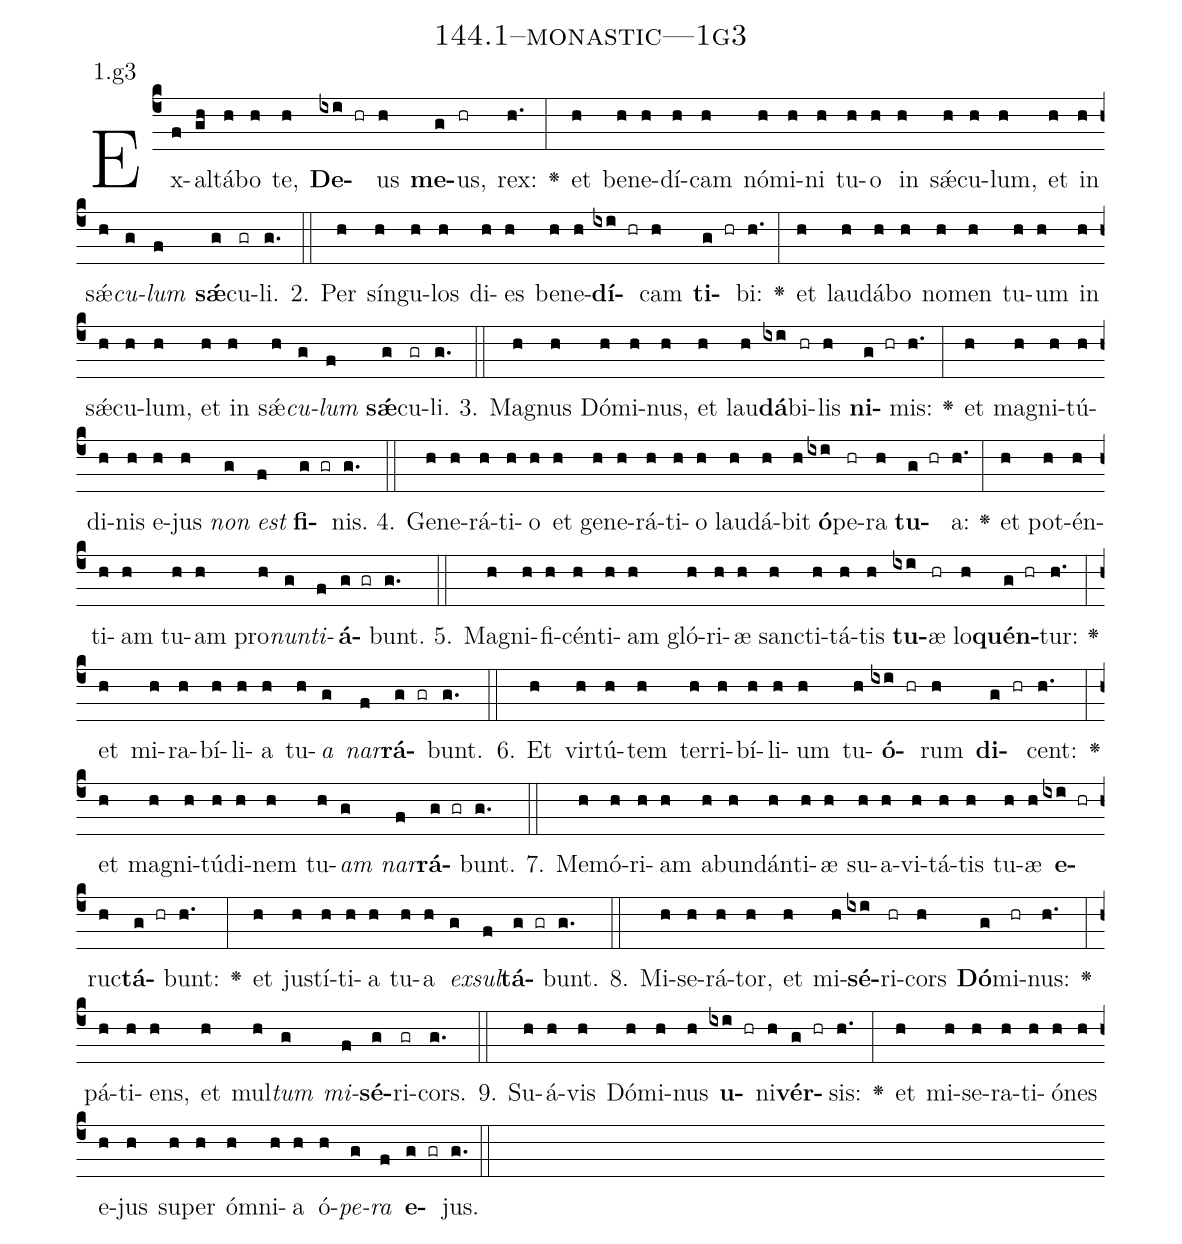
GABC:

name: 144.1--monastic---1g3;
annotation: 1.g3;
%%
(c4)Ex(f)al(gh)tá(h)bo(h) te,(h) <b>De</b>(ixi hr)us(h) <b>me</b>(g)us,(hr) rex:(h.) <v>\greheightstar</v>(:) et(h) be(h)ne(h)dí(h)cam(h) nó(h)mi(h)ni(h) tu(h)o(h) in(h) sǽ(h)cu(h)lum,(h) et(h) in(h) sǽ(h)<i>cu</i>(g)<i>lum</i>(f) <b>sǽ</b>(g)cu(gr)li.(g.) (::)
2. Per(h) sín(h)gu(h)los(h) di(h)es(h) be(h)ne(h)<b>dí</b>(ixi hr)cam(h) <b>ti</b>(g hr)bi:(h.) <v>\greheightstar</v>(:) et(h) lau(h)dá(h)bo(h) no(h)men(h) tu(h)um(h) in(h) sǽ(h)cu(h)lum,(h) et(h) in(h) sǽ(h)<i>cu</i>(g)<i>lum</i>(f) <b>sǽ</b>(g)cu(gr)li.(g.) (::)
3. Ma(h)gnus(h) Dó(h)mi(h)nus,(h) et(h) lau(h)<b>dá</b>(ixi)bi(hr)lis(h) <b>ni</b>(g hr)mis:(h.) <v>\greheightstar</v>(:) et(h) ma(h)gni(h)tú(h)di(h)nis(h) e(h)jus(h) <i>non</i>(g) <i>est</i>(f) <b>fi</b>(g gr)nis.(g.) (::)
4. Ge(h)ne(h)rá(h)ti(h)o(h) et(h) ge(h)ne(h)rá(h)ti(h)o(h) lau(h)dá(h)bit(h) <b>ó</b>(ixi)pe(hr)ra(h) <b>tu</b>(g hr)a:(h.) <v>\greheightstar</v>(:) et(h) pot(h)én(h)ti(h)am(h) tu(h)am(h) pro(h)<i>nun</i>(g)<i>ti</i>(f)<b>á</b>(g gr)bunt.(g.) (::)
5. Ma(h)gni(h)fi(h)cén(h)ti(h)am(h) gló(h)ri(h)æ(h) sanc(h)ti(h)tá(h)tis(h) <b>tu</b>(ixi)æ(hr) lo(h)<b>quén</b>(g hr)tur:(h.) <v>\greheightstar</v>(:) et(h) mi(h)ra(h)bí(h)li(h)a(h) tu(h)<i>a</i>(g) <i>nar</i>(f)<b>rá</b>(g gr)bunt.(g.) (::)
6. Et(h) vir(h)tú(h)tem(h) ter(h)ri(h)bí(h)li(h)um(h) tu(h)<b>ó</b>(ixi hr)rum(h) <b>di</b>(g hr)cent:(h.) <v>\greheightstar</v>(:) et(h) ma(h)gni(h)tú(h)di(h)nem(h) tu(h)<i>am</i>(g) <i>nar</i>(f)<b>rá</b>(g gr)bunt.(g.) (::)
7. Me(h)mó(h)ri(h)am(h) ab(h)un(h)dán(h)ti(h)æ(h) su(h)a(h)vi(h)tá(h)tis(h) tu(h)æ(h) <b>e</b>(ixi hr)ruc(h)<b>tá</b>(g hr)bunt:(h.) <v>\greheightstar</v>(:) et(h) jus(h)tí(h)ti(h)a(h) tu(h)a(h) <i>ex</i>(g)<i>sul</i>(f)<b>tá</b>(g gr)bunt.(g.) (::)
8. Mi(h)se(h)rá(h)tor,(h) et(h) mi(h)<b>sé</b>(ixi)ri(hr)cors(h) <b>Dó</b>(g)mi(hr)nus:(h.) <v>\greheightstar</v>(:) pá(h)ti(h)ens,(h) et(h) mul(h)<i>tum</i>(g) <i>mi</i>(f)<b>sé</b>(g)ri(gr)cors.(g.) (::)
9. Su(h)á(h)vis(h) Dó(h)mi(h)nus(h) <b>u</b>(ixi hr)ni(h)<b>vér</b>(g hr)sis:(h.) <v>\greheightstar</v>(:) et(h) mi(h)se(h)ra(h)ti(h)ó(h)nes(h) e(h)jus(h) su(h)per(h) óm(h)ni(h)a(h) ó(h)<i>pe</i>(g)<i>ra</i>(f) <b>e</b>(g gr)jus.(g.) (::)
